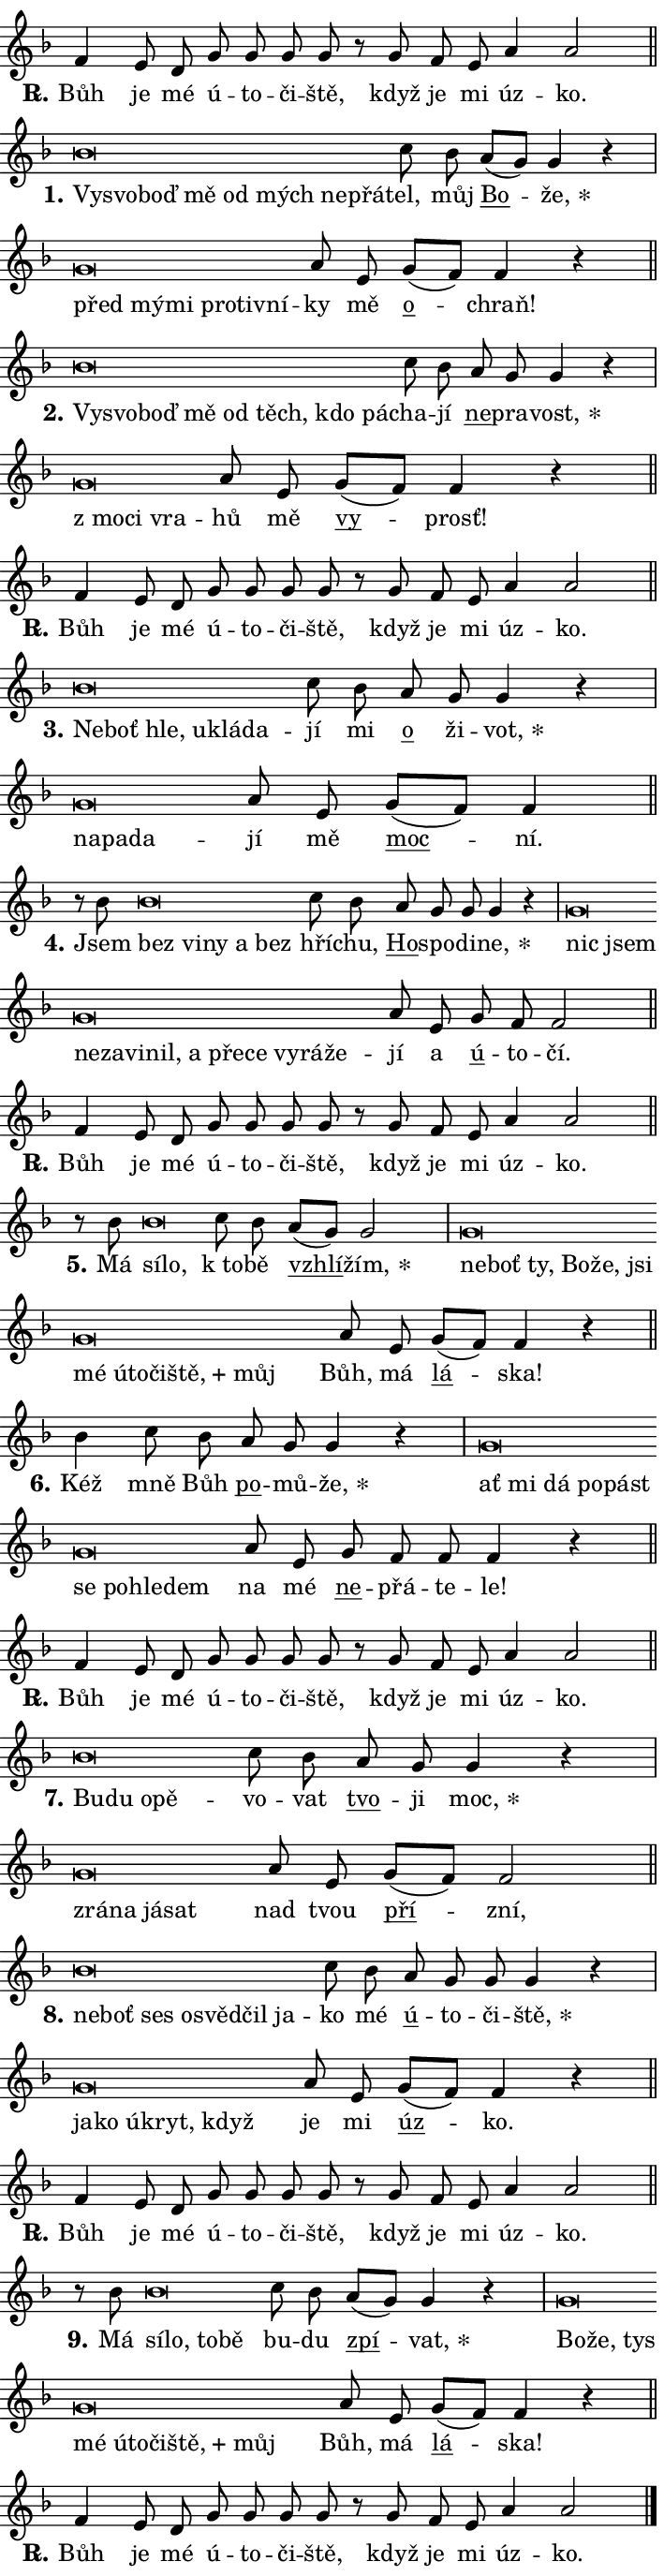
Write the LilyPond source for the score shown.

\version "2.24.0"
\header { tagline = "" }
\paper {
  indent = 0\cm
  top-margin = 0\cm
  right-margin = 0.13\cm % to fit lyric hyphens
  bottom-margin = 0\cm
  left-margin = 0\cm
  paper-width = 12\cm
  page-breaking = #ly:one-page-breaking
  system-system-spacing.basic-distance = #11
  score-system-spacing.basic-distance = #11
  ragged-last = ##f
}


%% Author: Thomas Morley
%% https://lists.gnu.org/archive/html/lilypond-user/2020-05/msg00002.html
#(define (line-position grob)
"Returns position of @var[grob} in current system:
   @code{'start}, if at first time-step
   @code{'end}, if at last time-step
   @code{'middle} otherwise
"
  (let* ((col (ly:item-get-column grob))
         (ln (ly:grob-object col 'left-neighbor))
         (rn (ly:grob-object col 'right-neighbor))
         (col-to-check-left (if (ly:grob? ln) ln col))
         (col-to-check-right (if (ly:grob? rn) rn col))
         (break-dir-left
           (and
             (ly:grob-property col-to-check-left 'non-musical #f)
             (ly:item-break-dir col-to-check-left)))
         (break-dir-right
           (and
             (ly:grob-property col-to-check-right 'non-musical #f)
             (ly:item-break-dir col-to-check-right))))
        (cond ((eqv? 1 break-dir-left) 'start)
              ((eqv? -1 break-dir-right) 'end)
              (else 'middle))))

#(define (tranparent-at-line-position vctor)
  (lambda (grob)
  "Relying on @code{line-position} select the relevant enry from @var{vctor}.
Used to determine transparency,"
    (case (line-position grob)
      ((end) (not (vector-ref vctor 0)))
      ((middle) (not (vector-ref vctor 1)))
      ((start) (not (vector-ref vctor 2))))))

noteHeadBreakVisibility =
#(define-music-function (break-visibility)(vector?)
"Makes @code{NoteHead}s transparent relying on @var{break-visibility}"
#{
  \override NoteHead.transparent =
    #(tranparent-at-line-position break-visibility)
#})

#(define delete-ledgers-for-transparent-note-heads
  (lambda (grob)
    "Reads whether a @code{NoteHead} is transparent.
If so this @code{NoteHead} is removed from @code{'note-heads} from
@var{grob}, which is supposed to be @code{LedgerLineSpanner}.
As a result ledgers are not printed for this @code{NoteHead}"
    (let* ((nhds-array (ly:grob-object grob 'note-heads))
           (nhds-list
             (if (ly:grob-array? nhds-array)
                 (ly:grob-array->list nhds-array)
                 '()))
           ;; Relies on the transparent-property being done before
           ;; Staff.LedgerLineSpanner.after-line-breaking is executed.
           ;; This is fragile ...
           (to-keep
             (remove
               (lambda (nhd)
                 (ly:grob-property nhd 'transparent #f))
               nhds-list)))
      ;; TODO find a better method to iterate over grob-arrays, similiar
      ;; to filter/remove etc for lists
      ;; For now rebuilt from scratch
      (set! (ly:grob-object grob 'note-heads)  '())
      (for-each
        (lambda (nhd)
          (ly:pointer-group-interface::add-grob grob 'note-heads nhd))
        to-keep))))

squashNotes = {
  \override NoteHead.X-extent = #'(-0.2 . 0.2)
  \override NoteHead.Y-extent = #'(-0.75 . 0)
  \override NoteHead.stencil =
    #(lambda (grob)
       (let ((pos (ly:grob-property grob 'staff-position)))
         (begin
           (if (< pos -7) (display "ERROR: Lower brevis then expected\n") (display ""))
           (if (<= pos -6) ly:text-interface::print ly:note-head::print))))
}
unSquashNotes = {
  \revert NoteHead.X-extent
  \revert NoteHead.Y-extent
  \revert NoteHead.stencil
}

hideNotes = \noteHeadBreakVisibility #begin-of-line-visible
unHideNotes = \noteHeadBreakVisibility #all-visible

% work-around for resetting accidentals
% https://lilypond.org/doc/v2.23/Documentation/notation/displaying-rhythms#unmetered-music
cadenzaMeasure = {
  \cadenzaOff
  \partial 1024 s1024
  \cadenzaOn
}

#(define-markup-command (accent layout props text) (markup?)
  "Underline accented syllable"
  (interpret-markup layout props
    #{\markup \override #'(offset . 4.3) \underline { #text }#}))

responsum = \markup \concat {
  "R" \hspace #-1.05 \path #0.1 #'((moveto 0 0.07) (lineto 0.9 0.8)) \hspace #0.05 "."
}

spaceSize = #0.6828661417322834 % exact space size for TeX Gyre Schola

\layout {
  \context {
    \Staff
    \remove "Time_signature_engraver"
    \override LedgerLineSpanner.after-line-breaking = #delete-ledgers-for-transparent-note-heads
  }
  \context {
    \Lyrics {
      \override LyricSpace.minimum-distance = \spaceSize
      \override LyricText.font-name = #"TeX Gyre Schola"
      \override LyricText.font-size = 1
      \override StanzaNumber.font-name = #"TeX Gyre Schola Bold"
      \override StanzaNumber.font-size = 1
    }
  }
  \context {
    \Score 
    \override NoteHead.text =
      #(lambda (grob) 
        (let ((pos (ly:grob-property grob 'staff-position)))
          #{\markup {
            \combine
              \halign #-0.55 \raise #(if (= pos -6) 0 0.5) \override #'(thickness . 2) \draw-line #'(3.2 . 0)
              \musicglyph "noteheads.sM1"
          }#}))
  }
}

% magnetic-lyrics.ily
%
%   written by
%     Jean Abou Samra <jean@abou-samra.fr>
%     Werner Lemberg <wl@gnu.org>
%
%   adapted by
%     Jiri Hon <jiri.hon@gmail.com>
%
% Version 2022-Apr-15

% https://www.mail-archive.com/lilypond-user@gnu.org/msg149350.html

#(define (Left_hyphen_pointer_engraver context)
   "Collect syllable-hyphen-syllable occurrences in lyrics and store
them in properties.  This engraver only looks to the left.  For
example, if the lyrics input is @code{foo -- bar}, it does the
following.

@itemize @bullet
@item
Set the @code{text} property of the @code{LyricHyphen} grob between
@q{foo} and @q{bar} to @code{foo}.

@item
Set the @code{left-hyphen} property of the @code{LyricText} grob with
text @q{foo} to the @code{LyricHyphen} grob between @q{foo} and
@q{bar}.
@end itemize

Use this auxiliary engraver in combination with the
@code{lyric-@/text::@/apply-@/magnetic-@/offset!} hook."
   (let ((hyphen #f)
         (text #f))
     (make-engraver
      (acknowledgers
       ((lyric-syllable-interface engraver grob source-engraver)
        (set! text grob)))
      (end-acknowledgers
       ((lyric-hyphen-interface engraver grob source-engraver)
        ;(when (not (grob::has-interface grob 'lyric-space-interface))
          (set! hyphen grob)));)
      ((stop-translation-timestep engraver)
       (when (and text hyphen)
         (ly:grob-set-object! text 'left-hyphen hyphen))
       (set! text #f)
       (set! hyphen #f)))))

#(define (lyric-text::apply-magnetic-offset! grob)
   "If the space between two syllables is less than the value in
property @code{LyricText@/.details@/.squash-threshold}, move the right
syllable to the left so that it gets concatenated with the left
syllable.

Use this function as a hook for
@code{LyricText@/.after-@/line-@/breaking} if the
@code{Left_@/hyphen_@/pointer_@/engraver} is active."
   (let ((hyphen (ly:grob-object grob 'left-hyphen #f)))
     (when hyphen
       (let ((left-text (ly:spanner-bound hyphen LEFT)))
         (when (grob::has-interface left-text 'lyric-syllable-interface)
           (let* ((common (ly:grob-common-refpoint grob left-text X))
                  (this-x-ext (ly:grob-extent grob common X))
                  (left-x-ext
                   (begin
                     ;; Trigger magnetism for left-text.
                     (ly:grob-property left-text 'after-line-breaking)
                     (ly:grob-extent left-text common X)))
                  ;; `delta` is the gap width between two syllables.
                  (delta (- (interval-start this-x-ext)
                            (interval-end left-x-ext)))
                  (details (ly:grob-property grob 'details))
                  (threshold (assoc-get 'squash-threshold details 0.2)))
             (when (< delta threshold)
               (let* (;; We have to manipulate the input text so that
                      ;; ligatures crossing syllable boundaries are not
                      ;; disabled.  For languages based on the Latin
                      ;; script this is essentially a beautification.
                      ;; However, for non-Western scripts it can be a
                      ;; necessity.
                      (lt (ly:grob-property left-text 'text))
                      (rt (ly:grob-property grob 'text))
                      (is-space (grob::has-interface hyphen 'lyric-space-interface))
                      (space (if is-space " " ""))
                      (extra-delta (if is-space spaceSize 0))
                      ;; Append new syllable.
                      (ltrt-space (if (and (string? lt) (string? rt))
                                (string-append lt space rt)
                                (make-concat-markup (list lt space rt))))
                      ;; Right-align `ltrt` to the right side.
                      (ltrt-space-markup (grob-interpret-markup
                               grob
                               (make-translate-markup
                                (cons (interval-length this-x-ext) 0)
                                (make-right-align-markup ltrt-space)))))
                 (begin
                   ;; Don't print `left-text`.
                   (ly:grob-set-property! left-text 'stencil #f)
                   ;; Set text and stencil (which holds all collected
                   ;; syllables so far) and shift it to the left.
                   (ly:grob-set-property! grob 'text ltrt-space)
                   (ly:grob-set-property! grob 'stencil ltrt-space-markup)
                   (ly:grob-translate-axis! grob (- (- delta extra-delta)) X))))))))))


#(define (lyric-hyphen::displace-bounds-first grob)
   ;; Make very sure this callback isn't triggered too early.
   (let ((left (ly:spanner-bound grob LEFT))
         (right (ly:spanner-bound grob RIGHT)))
     (ly:grob-property left 'after-line-breaking)
     (ly:grob-property right 'after-line-breaking)
     (ly:lyric-hyphen::print grob)))

squashThreshold = #0.4

\layout {
  \context {
    \Lyrics
    \consists #Left_hyphen_pointer_engraver
    \override LyricText.after-line-breaking =
      #lyric-text::apply-magnetic-offset!
    \override LyricHyphen.stencil = #lyric-hyphen::displace-bounds-first
    \override LyricText.details.squash-threshold = \squashThreshold
    \override LyricHyphen.minimum-distance = 0
    \override LyricHyphen.minimum-length = \squashThreshold
  }
}

squashText = \override LyricText.details.squash-threshold = 9999
unSquashText = \override LyricText.details.squash-threshold = \squashThreshold

leftText = \override LyricText.self-alignment-X = #LEFT
unLeftText = \revert LyricText.self-alignment-X

starOffset = #(lambda (grob) 
                (let ((x_offset (ly:self-alignment-interface::aligned-on-x-parent grob)))
                  (if (= x_offset 0) 0 (+ x_offset 1.2))))

star = #(define-music-function (syllable)(string?)
"Append star separator at the end of a syllable"
#{
  \once \override LyricText.X-offset = #starOffset
  \lyricmode { \markup {
    #syllable
    \override #'((font-name . "TeX Gyre Schola Bold")) \hspace #0.2 \lower #0.65 \larger "*"
  } }
#})

starAccent = #(define-music-function (syllable)(string?)
"Append star separator at the end of a syllable and make accent"
#{
  \once \override LyricText.X-offset = #starOffset
  \lyricmode { \markup {
    \accent #syllable
    \override #'((font-name . "TeX Gyre Schola Bold")) \hspace #0.2 \lower #0.65 \larger "*"
  } }
#})

breath = #(define-music-function (syllable)(string?)
"Append breathing indicator at the end of a syllable"
#{
  \lyricmode { \markup { #syllable "+" } }
#})

optionalBreath = #(define-music-function (syllable)(string?)
"Append optional breathing indicator at the end of a syllable"
#{
  \lyricmode { \markup { #syllable "(+)" } }
#})


\score {
    <<
        \new Voice = "melody" { \cadenzaOn \key f \major \relative { f'4 e8 d g g g g \bar "" r g f e a4 a2 \cadenzaMeasure \bar "||" \break } }
        \new Lyrics \lyricsto "melody" { \lyricmode { \set stanza = \responsum
Bůh je mé ú -- to -- či -- ště, když je mi úz -- ko. } }
    >>
    \layout {}
}

\score {
    <<
        \new Voice = "melody" { \cadenzaOn \key f \major \relative { \squashNotes bes'\breve*1/16 \hideNotes \breve*1/16 \bar "" \breve*1/16 \bar "" \breve*1/16 \bar "" \breve*1/16 \bar "" \breve*1/16 \bar "" \breve*1/16 \breve*1/16 \bar "" \unHideNotes \unSquashNotes c8 bes \bar "" a[( g)] g4 r \cadenzaMeasure \bar "|" \squashNotes g\breve*1/16 \hideNotes \breve*1/16 \bar "" \breve*1/16 \bar "" \breve*1/16 \bar "" \breve*1/16 \breve*1/16 \bar "" \unHideNotes \unSquashNotes a8 e \bar "" g[( f)] f4 r \cadenzaMeasure \bar "||" \break } }
        \new Lyrics \lyricsto "melody" { \lyricmode { \set stanza = "1."
\leftText Vy -- \squashText svo -- boď mě od mých ne -- přá -- \unLeftText \unSquashText tel, můj \markup \accent Bo -- \star že, \leftText před \squashText mý -- mi pro -- tiv -- ní -- \unLeftText \unSquashText ky mě \markup \accent o -- chraň! } }
    >>
    \layout {}
}

\score {
    <<
        \new Voice = "melody" { \cadenzaOn \key f \major \relative { \squashNotes bes'\breve*1/16 \hideNotes \breve*1/16 \bar "" \breve*1/16 \bar "" \breve*1/16 \bar "" \breve*1/16 \bar "" \breve*1/16 \bar "" \breve*1/16 \breve*1/16 \bar "" \unHideNotes \unSquashNotes c8 bes \bar "" a g g4 r \cadenzaMeasure \bar "|" \squashNotes g\breve*1/16 \hideNotes \breve*1/16 \breve*1/16 \bar "" \unHideNotes \unSquashNotes a8 e \bar "" g[( f)] f4 r \cadenzaMeasure \bar "||" \break } }
        \new Lyrics \lyricsto "melody" { \lyricmode { \set stanza = "2."
\leftText Vy -- \squashText svo -- boď mě od těch, kdo pá -- \unLeftText \unSquashText cha -- jí \markup \accent ne -- pra -- \star vost, \leftText "z mo" -- \squashText ci vra -- \unLeftText \unSquashText hů mě \markup \accent vy -- prosť! } }
    >>
    \layout {}
}

\score {
    <<
        \new Voice = "melody" { \cadenzaOn \key f \major \relative { f'4 e8 d g g g g \bar "" r g f e a4 a2 \cadenzaMeasure \bar "||" \break } }
        \new Lyrics \lyricsto "melody" { \lyricmode { \set stanza = \responsum
Bůh je mé ú -- to -- či -- ště, když je mi úz -- ko. } }
    >>
    \layout {}
}

\score {
    <<
        \new Voice = "melody" { \cadenzaOn \key f \major \relative { \squashNotes bes'\breve*1/16 \hideNotes \breve*1/16 \bar "" \breve*1/16 \bar "" \breve*1/16 \bar "" \breve*1/16 \breve*1/16 \bar "" \unHideNotes \unSquashNotes c8 bes \bar "" a g g4 r \cadenzaMeasure \bar "|" \squashNotes g\breve*1/16 \hideNotes \breve*1/16 \breve*1/16 \bar "" \unHideNotes \unSquashNotes a8 e \bar "" g[( f)] f4 \cadenzaMeasure \bar "||" \break } }
        \new Lyrics \lyricsto "melody" { \lyricmode { \set stanza = "3."
\leftText Ne -- \squashText boť hle, u -- klá -- da -- \unLeftText \unSquashText jí mi \markup \accent o ži -- \star vot, \leftText na -- \squashText pa -- da -- \unLeftText \unSquashText jí mě \markup \accent moc -- ní. } }
    >>
    \layout {}
}

\score {
    <<
        \new Voice = "melody" { \cadenzaOn \key f \major \relative { r8 bes'8 \squashNotes bes\breve*1/16 \hideNotes \breve*1/16 \bar "" \breve*1/16 \bar "" \breve*1/16 \breve*1/16 \bar "" \unHideNotes \unSquashNotes c8 bes \bar "" a g g g4 r \cadenzaMeasure \bar "|" \squashNotes g\breve*1/16 \hideNotes \breve*1/16 \bar "" \breve*1/16 \bar "" \breve*1/16 \bar "" \breve*1/16 \bar "" \breve*1/16 \bar "" \breve*1/16 \bar "" \breve*1/16 \bar "" \breve*1/16 \bar "" \breve*1/16 \bar "" \breve*1/16 \breve*1/16 \bar "" \unHideNotes \unSquashNotes a8 e \bar "" g f f2 \cadenzaMeasure \bar "||" \break } }
        \new Lyrics \lyricsto "melody" { \lyricmode { \set stanza = "4."
Jsem \leftText bez \squashText vi -- ny a bez \unLeftText \unSquashText hří -- chu, \markup \accent Ho -- spo -- di -- \star ne, \leftText nic \squashText jsem ne -- za -- vi -- nil, a pře -- ce vy -- rá -- že -- \unLeftText \unSquashText jí a \markup \accent ú -- to -- čí. } }
    >>
    \layout {}
}

\score {
    <<
        \new Voice = "melody" { \cadenzaOn \key f \major \relative { f'4 e8 d g g g g \bar "" r g f e a4 a2 \cadenzaMeasure \bar "||" \break } }
        \new Lyrics \lyricsto "melody" { \lyricmode { \set stanza = \responsum
Bůh je mé ú -- to -- či -- ště, když je mi úz -- ko. } }
    >>
    \layout {}
}

\score {
    <<
        \new Voice = "melody" { \cadenzaOn \key f \major \relative { r8 bes'8 \squashNotes bes\breve*1/16 \hideNotes \breve*1/16 \bar "" \unHideNotes \unSquashNotes c8 bes \bar "" a[( g)] g2 \cadenzaMeasure \bar "|" \squashNotes g\breve*1/16 \hideNotes \breve*1/16 \bar "" \breve*1/16 \bar "" \breve*1/16 \bar "" \breve*1/16 \bar "" \breve*1/16 \bar "" \breve*1/16 \bar "" \breve*1/16 \bar "" \breve*1/16 \bar "" \breve*1/16 \bar "" \breve*1/16 \breve*1/16 \bar "" \unHideNotes \unSquashNotes a8 e \bar "" g[( f)] f4 r \cadenzaMeasure \bar "||" \break } }
        \new Lyrics \lyricsto "melody" { \lyricmode { \set stanza = "5."
Má \leftText sí -- \squashText lo, \unLeftText \unSquashText "k to" -- bě \markup \accent vzhlí -- \star žím, \leftText ne -- \squashText boť ty, Bo -- že, jsi mé ú -- to -- či -- \breath "ště," můj \unLeftText \unSquashText Bůh, má \markup \accent lá -- ska! } }
    >>
    \layout {}
}

\score {
    <<
        \new Voice = "melody" { \cadenzaOn \key f \major \relative { bes'4 c8 bes \bar "" a g g4 r \cadenzaMeasure \bar "|" \squashNotes g\breve*1/16 \hideNotes \breve*1/16 \bar "" \breve*1/16 \bar "" \breve*1/16 \bar "" \breve*1/16 \bar "" \breve*1/16 \bar "" \breve*1/16 \bar "" \breve*1/16 \breve*1/16 \bar "" \unHideNotes \unSquashNotes a8 e \bar "" g f f f4 r \cadenzaMeasure \bar "||" \break } }
        \new Lyrics \lyricsto "melody" { \lyricmode { \set stanza = "6."
Kéž mně Bůh \markup \accent po -- mů -- \star že, \leftText ať \squashText mi dá po -- pást se po -- hle -- dem \unLeftText \unSquashText na mé \markup \accent ne -- přá -- te -- le! } }
    >>
    \layout {}
}

\score {
    <<
        \new Voice = "melody" { \cadenzaOn \key f \major \relative { f'4 e8 d g g g g \bar "" r g f e a4 a2 \cadenzaMeasure \bar "||" \break } }
        \new Lyrics \lyricsto "melody" { \lyricmode { \set stanza = \responsum
Bůh je mé ú -- to -- či -- ště, když je mi úz -- ko. } }
    >>
    \layout {}
}

\score {
    <<
        \new Voice = "melody" { \cadenzaOn \key f \major \relative { \squashNotes bes'\breve*1/16 \hideNotes \breve*1/16 \bar "" \breve*1/16 \breve*1/16 \bar "" \unHideNotes \unSquashNotes c8 bes \bar "" a g g4 r \cadenzaMeasure \bar "|" \squashNotes g\breve*1/16 \hideNotes \breve*1/16 \bar "" \breve*1/16 \breve*1/16 \bar "" \unHideNotes \unSquashNotes a8 e \bar "" g[( f)] f2 \cadenzaMeasure \bar "||" \break } }
        \new Lyrics \lyricsto "melody" { \lyricmode { \set stanza = "7."
\leftText Bu -- \squashText du o -- pě -- \unLeftText \unSquashText vo -- vat \markup \accent tvo -- ji \star moc, \leftText zrá -- \squashText na já -- sat \unLeftText \unSquashText nad tvou \markup \accent pří -- zní, } }
    >>
    \layout {}
}

\score {
    <<
        \new Voice = "melody" { \cadenzaOn \key f \major \relative { \squashNotes bes'\breve*1/16 \hideNotes \breve*1/16 \bar "" \breve*1/16 \bar "" \breve*1/16 \bar "" \breve*1/16 \bar "" \breve*1/16 \breve*1/16 \bar "" \unHideNotes \unSquashNotes c8 bes \bar "" a g g g4 r \cadenzaMeasure \bar "|" \squashNotes g\breve*1/16 \hideNotes \breve*1/16 \bar "" \breve*1/16 \bar "" \breve*1/16 \breve*1/16 \bar "" \unHideNotes \unSquashNotes a8 e \bar "" g[( f)] f4 r \cadenzaMeasure \bar "||" \break } }
        \new Lyrics \lyricsto "melody" { \lyricmode { \set stanza = "8."
\leftText ne -- \squashText boť ses o -- svěd -- čil ja -- \unLeftText \unSquashText ko mé \markup \accent ú -- to -- či -- \star ště, \leftText ja -- \squashText ko ú -- kryt, když \unLeftText \unSquashText je mi \markup \accent úz -- ko. } }
    >>
    \layout {}
}

\score {
    <<
        \new Voice = "melody" { \cadenzaOn \key f \major \relative { f'4 e8 d g g g g \bar "" r g f e a4 a2 \cadenzaMeasure \bar "||" \break } }
        \new Lyrics \lyricsto "melody" { \lyricmode { \set stanza = \responsum
Bůh je mé ú -- to -- či -- ště, když je mi úz -- ko. } }
    >>
    \layout {}
}

\score {
    <<
        \new Voice = "melody" { \cadenzaOn \key f \major \relative { r8 bes'8 \squashNotes bes\breve*1/16 \hideNotes \breve*1/16 \bar "" \breve*1/16 \breve*1/16 \bar "" \unHideNotes \unSquashNotes c8 bes \bar "" a[( g)] g4 r \cadenzaMeasure \bar "|" \squashNotes g\breve*1/16 \hideNotes \breve*1/16 \bar "" \breve*1/16 \bar "" \breve*1/16 \bar "" \breve*1/16 \bar "" \breve*1/16 \bar "" \breve*1/16 \bar "" \breve*1/16 \breve*1/16 \bar "" \unHideNotes \unSquashNotes a8 e \bar "" g[( f)] f4 r \cadenzaMeasure \bar "||" \break } }
        \new Lyrics \lyricsto "melody" { \lyricmode { \set stanza = "9."
Má \leftText sí -- \squashText lo, to -- bě \unLeftText \unSquashText bu -- du \markup \accent zpí -- \star vat, \leftText Bo -- \squashText že, tys mé ú -- to -- či -- \breath "ště," můj \unLeftText \unSquashText Bůh, má \markup \accent lá -- ska! } }
    >>
    \layout {}
}

\score {
    <<
        \new Voice = "melody" { \cadenzaOn \key f \major \relative { f'4 e8 d g g g g \bar "" r g f e a4 a2 \cadenzaMeasure \bar "||" \break } \bar "|." }
        \new Lyrics \lyricsto "melody" { \lyricmode { \set stanza = \responsum
Bůh je mé ú -- to -- či -- ště, když je mi úz -- ko. } }
    >>
    \layout {}
}
